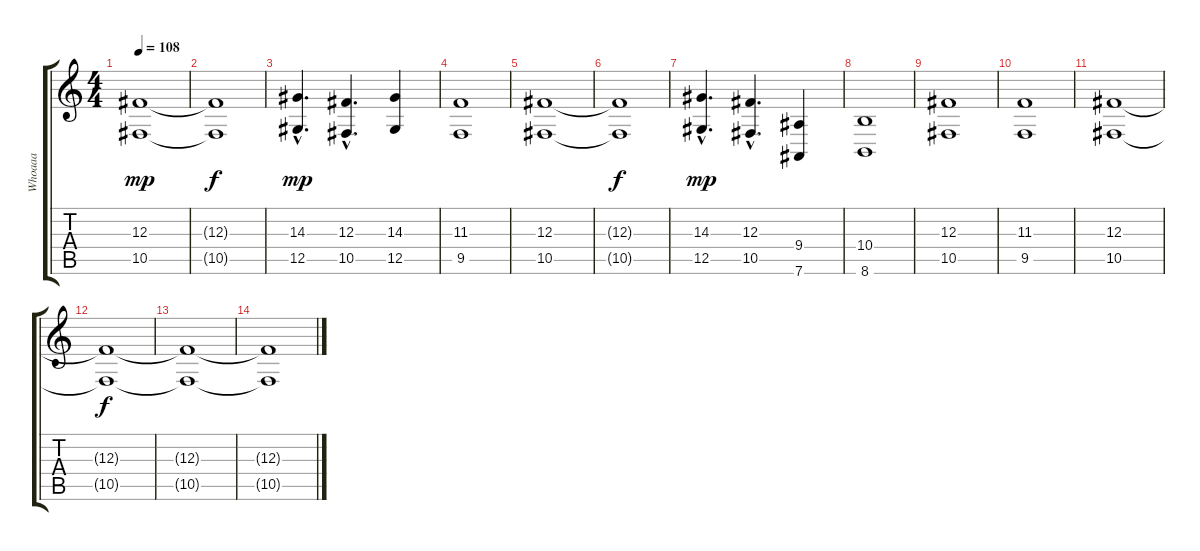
\track ("Whoaaa" "Whoaaa") {instrument choiraahs}
\staff {score tabs}
\tuning (Eb4 Bb3 Gb3 Db3 Ab2 Eb2) {hide}
\ts (4 4)
\tempo 108
\clef g2
\ks c
(12.3 10.5).1{dy mp} |
(12.3{t} 10.5{t}).1{dy f} |
(14.3{hac} 12.5{hac}).4{d dy mp} (12.3{hac} 10.5{hac}).4{d} (14.3 12.5).4 |
(11.3 9.5).1 |
(12.3 10.5).1 |
(12.3{t} 10.5{t}).1{dy f} |
(14.3{hac} 12.5{hac}).4{d dy mp} (12.3{hac} 10.5{hac}).4{d} (9.4 7.6).4 |
(10.4 8.6).1 |
(12.3 10.5).1 |
(11.3 9.5).1 |
(12.3 10.5).1 |
(12.3{t} 10.5{t}).1{dy f} |
(12.3{t} 10.5{t}).1{volume 0} |
(12.3{t} 10.5{t}).1
